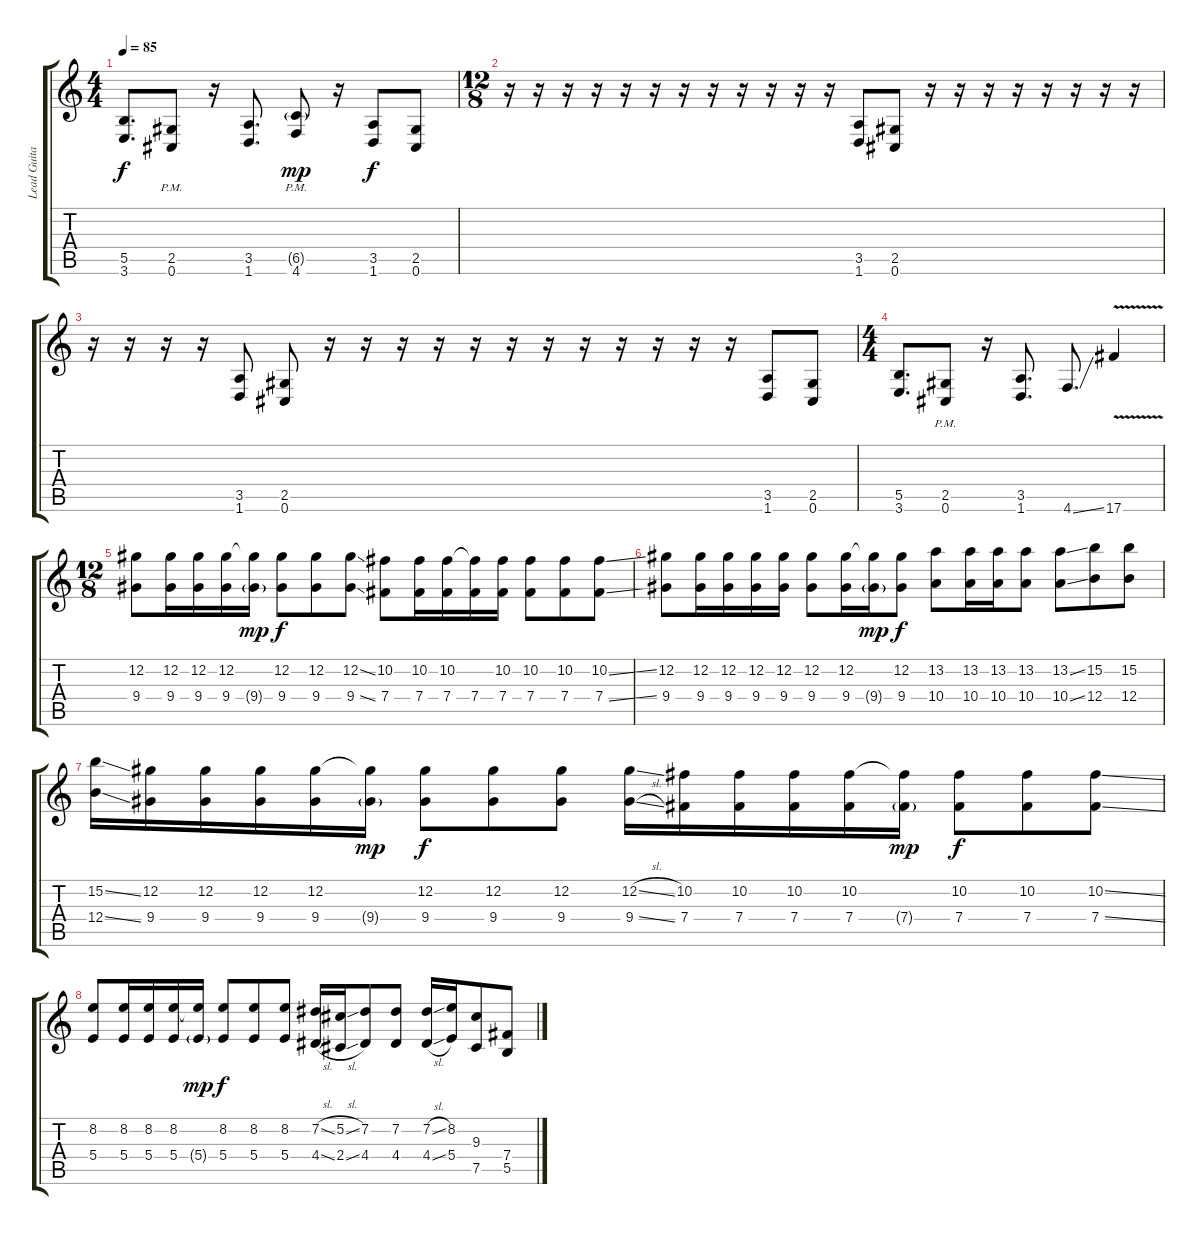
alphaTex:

\track ("Lead Guitar" "Lead Guita") {instrument electricguitarjazz}
\staff {score tabs}
\tuning (Db4 Ab3 E3 B2 Gb2 Db2) {hide}
\ts (4 4)
\tempo 85
\clef g2
\ks c
(5.5 3.6).8{d dy f} (2.5{pm} 0.6{pm}).8 r.16 (3.5 1.6).8{d} (6.5{g pm} 4.6{pm}).8{dy mp} r.16 (3.5 1.6).8{dy f} (2.5 0.6).8 |
\ts (12 8)
r.16 r.16 r.16 r.16 r.16 r.16 r.16 r.16 r.16 r.16 r.16 r.16 (3.5 1.6).8 (2.5 0.6).8 r.16 r.16 r.16 r.16 r.16 r.16 r.16 r.16 |
r.16 r.16 r.16 r.16 (3.5 1.6).8 (2.5 0.6).8 r.16 r.16 r.16 r.16 r.16 r.16 r.16 r.16 r.16 r.16 r.16 r.16 (3.5 1.6).8 (2.5 0.6).8 |
\ts (4 4)
(5.5 3.6).8{d} (2.5{pm} 0.6{pm}).8 r.16 (3.5 1.6).8{d} 4.6{ss}.8{d} 17.6{v}.4 |
\ts (12 8)
(12.2 9.4).8 (12.2 9.4).16 (12.2 9.4).16 (12.2 9.4).16 (12.2{t} 9.4{g}).16{dy mp} (12.2 9.4).8{dy f} (12.2 9.4).8 (12.2{ss} 9.4{ss}).8 (10.2 7.4).8 (10.2 7.4).16 (10.2 7.4).16 (10.2{t} 7.4).16 (10.2 7.4).16 (10.2 7.4).8 (10.2 7.4).8 (10.2{ss} 7.4{ss}).8 |
(12.2 9.4).8 (12.2 9.4).16 (12.2 9.4).16 (12.2 9.4).16 (12.2 9.4).16 (12.2 9.4).8 (12.2 9.4).16 (12.2{t} 9.4{g}).16{dy mp} (12.2 9.4).8{dy f} (13.2 10.4).8 (13.2 10.4).16 (13.2 10.4).16 (13.2 10.4).8 (13.2{ss} 10.4{ss}).8 (15.2 12.4).8 (15.2 12.4).8 |
(15.2{ss} 12.4{ss}).16 (12.2 9.4).16 (12.2 9.4).16 (12.2 9.4).16 (12.2 9.4).16 (12.2{t} 9.4{g}).16{dy mp} (12.2 9.4).8{dy f} (12.2 9.4).8 (12.2 9.4).8 (12.2{sl} 9.4{sl}).16 (10.2 7.4).16 (10.2 7.4).16 (10.2 7.4).16 (10.2 7.4).16 (10.2{t} 7.4{g}).16{dy mp} (10.2 7.4).8{dy f} (10.2 7.4).8 (10.2{ss} 7.4{ss}).8 |
(8.2 5.4).8 (8.2 5.4).16 (8.2 5.4).16 (8.2 5.4).16 (8.2{t} 5.4{g}).16{dy mp} (8.2 5.4).8{dy f} (8.2 5.4).8 (8.2 5.4).8 (7.2{sl} 4.4{sl}).16 (5.2{sl} 2.4{sl}).16 (7.2 4.4).8 (7.2 4.4).8 (7.2{sl} 4.4{sl}).16 (8.2 5.4).16 (9.3 7.5).8 (7.4{ss} 5.5{ss}).8
